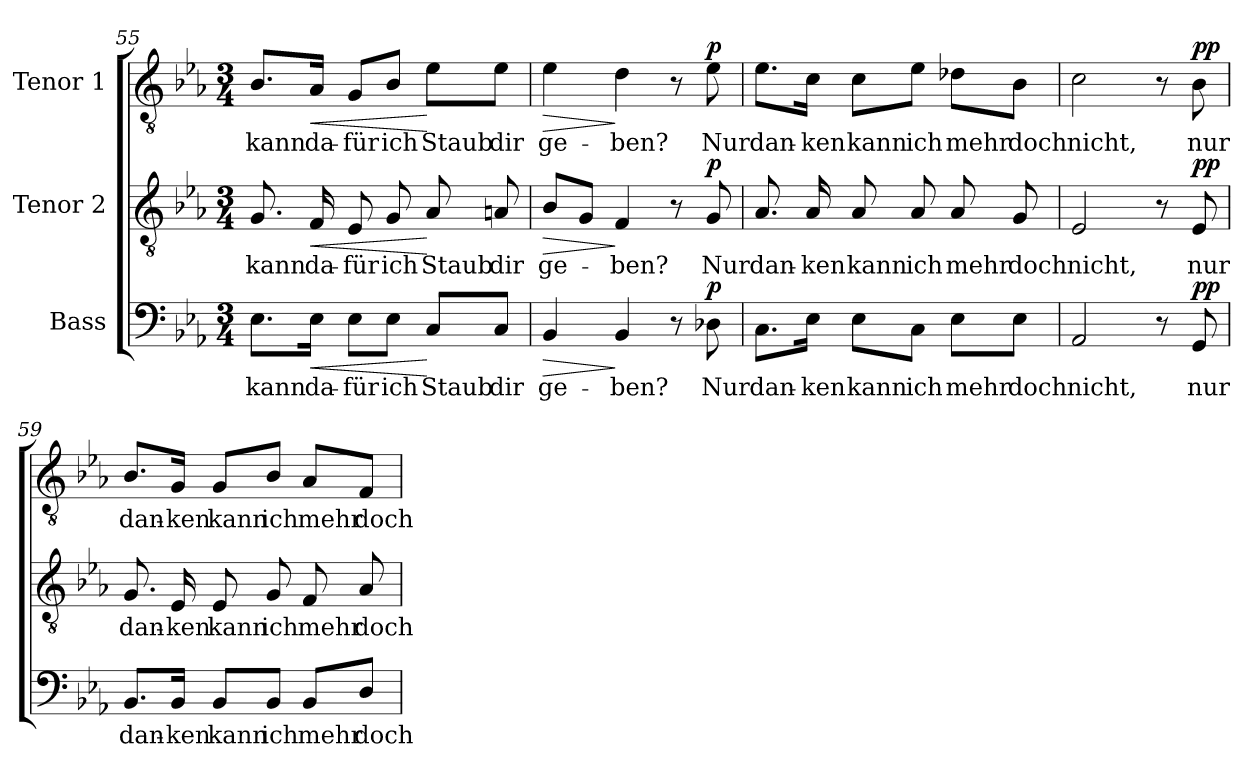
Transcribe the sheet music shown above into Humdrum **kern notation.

**kern	**text	**dynam	**kern	**text	**dynam	**kern	**text	**dynam
*part3	*part3	*part3	*part2	*part2	*part2	*part1	*part1	*part1
*staff3	*staff3	*staff3	*staff2	*staff2	*staff2	*staff1	*staff1	*staff1
*I"Bass	*	*	*I"Tenor 2	*	*	*I"Tenor 1	*	*
*clefF4	*	*	*clefGv2	*	*	*clefGv2	*	*
*k[b-e-a-]	*	*	*k[b-e-a-]	*	*	*k[b-e-a-]	*	*
*E-:	*	*	*E-:	*	*	*E-:	*	*
*M3/4	*	*	*M3/4	*	*	*M3/4	*	*
=55	=55	=55	=55	=55	=55	=55	=55	=55
!	!LO:LY:b	!	!	!LO:LY:b	!	!	!LO:LY:b	!
8.E-\L	kann	.	8.G/	kann	.	8.B-/L	kann	.
!	!LO:LY:b	!LO:HP:b	!	!LO:LY:b	!LO:HP:b	!	!LO:LY:b	!LO:HP:b
16E-\Jk	da-	<	16F/	da-	<	16A-/Jk	da-	<
!	!LO:LY:b	!	!	!LO:LY:b	!	!	!LO:LY:b	!
8E-\L	-für	.	8E-/	-für	.	8G/L	-für	.
!	!LO:LY:b	!	!	!LO:LY:b	!	!	!LO:LY:b	!
8E-\J	ich	.	8G/	ich	.	8B-/J	ich	.
!	!LO:LY:b	!	!	!LO:LY:b	!	!	!LO:LY:b	!
8C/L	Staub	[	8A-/	Staub	[	8e-\L	Staub	[
!	!LO:LY:b	!	!	!LO:LY:b	!	!	!LO:LY:b	!
8C/J	dir	.	8An/	dir	.	8e-\J	dir	.
=56	=56	=56	=56	=56	=56	=56	=56	=56
!	!LO:LY:b	!LO:HP:b	!	!LO:LY:b	!LO:HP:b	!	!LO:LY:b	!LO:HP:b
4BB-/	ge-	>	8B-/L	ge-	>	4e-\	ge-	>
.	.	.	8G/J	.	.	.	.	.
!	!LO:LY:b	!	!	!LO:LY:b	!	!	!LO:LY:b	!
4BB-/	-ben?	]	4F/	-ben?	]	4d\	-ben?	]
8r	.	.	8r	.	.	8r	.	.
!	!LO:LY:b	!LO:DY:a	!	!LO:LY:b	!LO:DY:a	!	!LO:LY:b	!LO:DY:a
8D-X\	Nur	p	8G/	Nur	p	8e-\	Nur	p
!!LO:LB:g=z
=57	=57	=57	=57	=57	=57	=57	=57	=57
!	!LO:LY:b	!	!	!LO:LY:b	!	!	!LO:LY:b	!
8.C\L	dan-	.	8.A-/	dan-	.	8.e-\L	dan-	.
!	!LO:LY:b	!	!	!LO:LY:b	!	!	!LO:LY:b	!
16E-\Jk	-ken	.	16A-/	-ken	.	16c\Jk	-ken	.
!	!LO:LY:b	!	!	!LO:LY:b	!	!	!LO:LY:b	!
8E-\L	kann	.	8A-/	kann	.	8c\L	kann	.
!	!LO:LY:b	!	!	!LO:LY:b	!	!	!LO:LY:b	!
8C\J	ich	.	8A-/	ich	.	8e-\J	ich	.
!	!LO:LY:b	!	!	!LO:LY:b	!	!	!LO:LY:b	!
8E-\L	mehr	.	8A-/	mehr	.	8d-X\L	mehr	.
!	!LO:LY:b	!	!	!LO:LY:b	!	!	!LO:LY:b	!
8E-\J	doch	.	8G/	doch	.	8B-\J	doch	.
=58	=58	=58	=58	=58	=58	=58	=58	=58
!	!LO:LY:b	!	!	!LO:LY:b	!	!	!LO:LY:b	!
2AA-/	nicht,	.	2E-/	nicht,	.	2c\	nicht,	.
8r	.	.	8r	.	.	8r	.	.
!	!LO:LY:b	!LO:DY:a	!	!LO:LY:b	!LO:DY:a	!	!LO:LY:b	!LO:DY:a
8GG/	nur	pp	8E-/	nur	pp	8B-\	nur	pp
=59	=59	=59	=59	=59	=59	=59	=59	=59
!	!LO:LY:b	!	!	!LO:LY:b	!	!	!LO:LY:b	!
8.BB-/L	dan-	.	8.G/	dan-	.	8.B-/L	dan-	.
!	!LO:LY:b	!	!	!LO:LY:b	!	!	!LO:LY:b	!
16BB-/Jk	-ken	.	16E-/	-ken	.	16G/Jk	-ken	.
!	!LO:LY:b	!	!	!LO:LY:b	!	!	!LO:LY:b	!
8BB-/L	kann	.	8E-/	kann	.	8G/L	kann	.
!	!LO:LY:b	!	!	!LO:LY:b	!	!	!LO:LY:b	!
8BB-/J	ich	.	8G/	ich	.	8B-/J	ich	.
!	!LO:LY:b	!	!	!LO:LY:b	!	!	!LO:LY:b	!
8BB-/L	mehr	.	8F/	mehr	.	8A-/L	mehr	.
!	!LO:LY:b	!	!	!LO:LY:b	!	!	!LO:LY:b	!
8D/J	doch	.	8A-/	doch	.	8F/J	doch	.
=	=	=	=	=	=	=	=	=
*-	*-	*-	*-	*-	*-	*-	*-	*-
